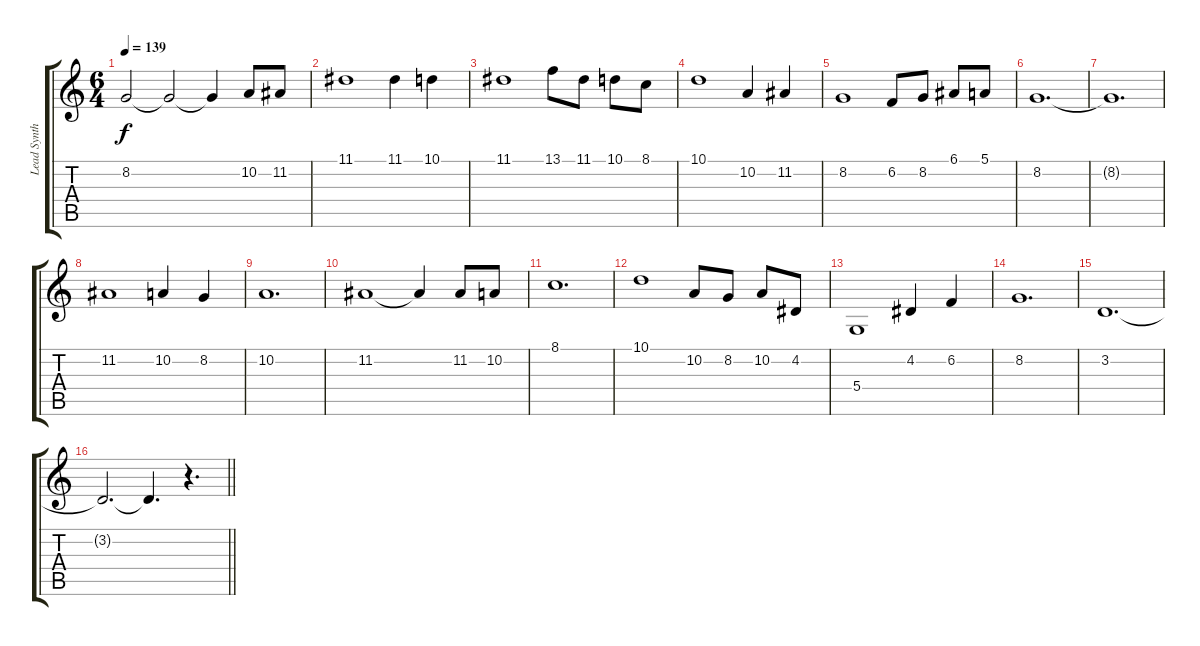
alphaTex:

\track ("Lead Synth (Rick Wright)" "Lead Synth") {instrument stringensemble1}
\staff {score tabs}
\tuning (E4 B3 G3 D3 A2 E2) {hide}
\ts (6 4)
\tempo 139
\clef g2
\ks c
8.2.2{dy f} 8.2{t}.2 8.2{t}.4 10.2.8 11.2.8 |
11.1.1 11.1.4 10.1.4 |
11.1.1 13.1.8 11.1.8 10.1.8 8.1.8 |
10.1.1 10.2.4 11.2.4 |
8.2.1 6.2.8 8.2.8 6.1.8 5.1.8 |
8.2.1{d} |
8.2{t}.1{d} |
11.2.1 10.2.4 8.2.4 |
10.2.1{d} |
11.2.1 11.2{t}.4 11.2.8 10.2.8 |
8.1.1{d} |
10.1.1 10.2.8 8.2.8 10.2.8 4.2.8 |
5.4.1 4.2.4 6.2.4 |
8.2.1{d} |
3.2.1{d} |
\barLineRight lightlight
3.2{t}.2{d} 3.2{t}.4{d} r.4{d}
